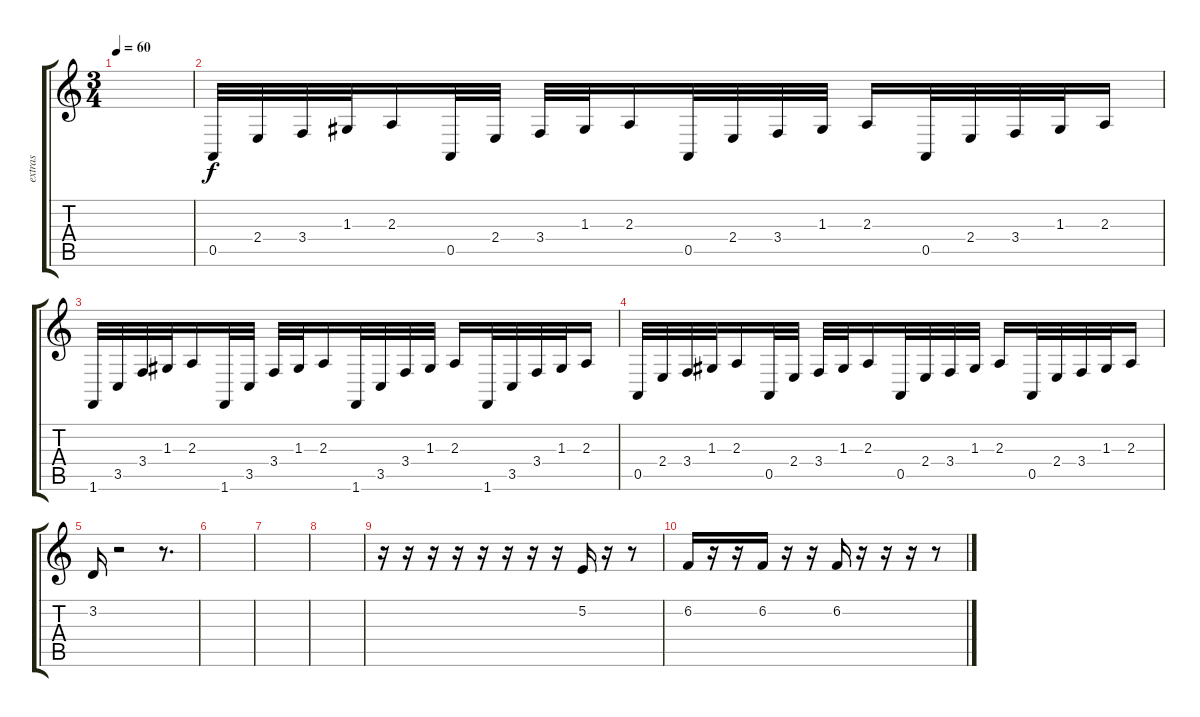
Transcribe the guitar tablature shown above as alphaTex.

\track ("extras" "extras") {instrument acousticgrandpiano}
\staff {score tabs}
\tuning (E4 B3 G3 D3 A2 E2) {hide}
\ts (3 4)
\tempo 60
\clef g2
\ks c
|
0.5.32 2.4.32 3.4.32 1.3.32 2.3.16 0.5.32 2.4.32 3.4.32 1.3.32 2.3.16 0.5.32 2.4.32 3.4.32 1.3.32 2.3.16 0.5.32 2.4.32 3.4.32 1.3.32 2.3.16 |
1.6.32 3.5.32 3.4.32 1.3.32 2.3.16 1.6.32 3.5.32 3.4.32 1.3.32 2.3.16 1.6.32 3.5.32 3.4.32 1.3.32 2.3.16 1.6.32 3.5.32 3.4.32 1.3.32 2.3.16 |
0.5.32 2.4.32 3.4.32 1.3.32 2.3.16 0.5.32 2.4.32 3.4.32 1.3.32 2.3.16 0.5.32 2.4.32 3.4.32 1.3.32 2.3.16 0.5.32 2.4.32 3.4.32 1.3.32 2.3.16 |
3.2.16 r.2 r.8{d} |
|
|
|
r.16 r.16 r.16 r.16 r.16 r.16 r.16 r.16 5.2.16 r.16 r.8 |
6.2.16 r.16 r.16 6.2.16 r.16 r.16 6.2.16 r.16 r.16 r.16 r.8
